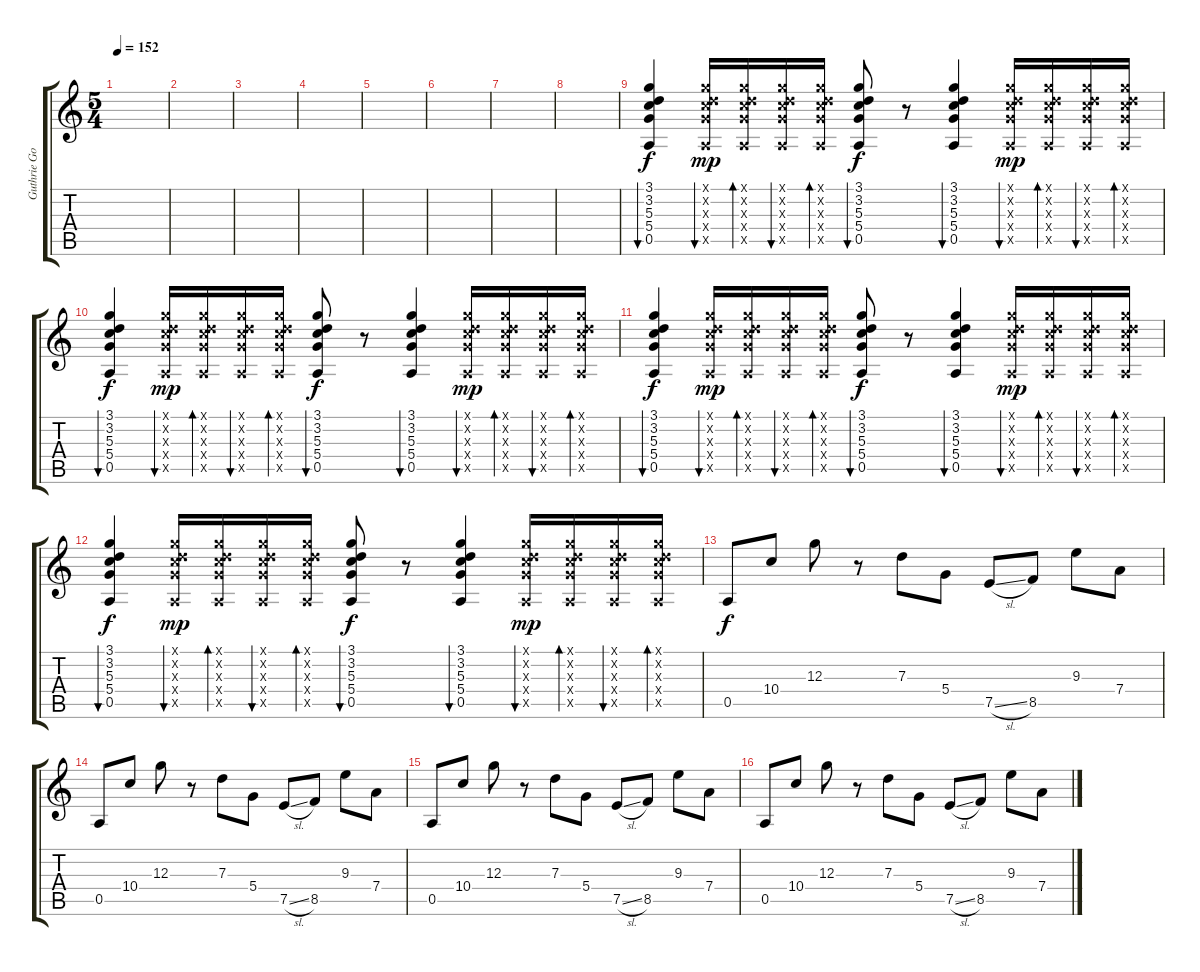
\track ("Guthrie Govan" "Guthrie Go") {instrument overdrivenguitar}
\staff {score tabs}
\tuning (E4 B3 G3 D3 A2 E2) {hide}
\ts (5 4)
\tempo 152
\clef g2
\ks c
|
|
|
|
|
|
|
|
(3.1 3.2 5.3 5.4 0.5).4{bu 60} (3.1{x} 3.2{x} 5.3{x} 5.4{x} 0.5{x}).16{bu 60 dy mp} (3.1{x} 3.2{x} 5.3{x} 5.4{x} 0.5{x}).16{bd 120} (3.1{x} 3.2{x} 5.3{x} 5.4{x} 0.5{x}).16{bu 60} (3.1{x} 3.2{x} 5.3{x} 5.4{x} 0.5{x}).16{bd 120} (3.1 3.2 5.3 5.4 0.5).8{bu 60 dy f} r.8 (3.1 3.2 5.3 5.4 0.5).4{bu 60} (3.1{x} 3.2{x} 5.3{x} 5.4{x} 0.5{x}).16{bu 60 dy mp} (3.1{x} 3.2{x} 5.3{x} 5.4{x} 0.5{x}).16{bd 120} (3.1{x} 3.2{x} 5.3{x} 5.4{x} 0.5{x}).16{bu 60} (3.1{x} 3.2{x} 5.3{x} 5.4{x} 0.5{x}).16{bd 120} |
(3.1 3.2 5.3 5.4 0.5).4{bu 60 dy f} (3.1{x} 3.2{x} 5.3{x} 5.4{x} 0.5{x}).16{bu 60 dy mp} (3.1{x} 3.2{x} 5.3{x} 5.4{x} 0.5{x}).16{bd 120} (3.1{x} 3.2{x} 5.3{x} 5.4{x} 0.5{x}).16{bu 60} (3.1{x} 3.2{x} 5.3{x} 5.4{x} 0.5{x}).16{bd 120} (3.1 3.2 5.3 5.4 0.5).8{bu 60 dy f} r.8 (3.1 3.2 5.3 5.4 0.5).4{bu 60} (3.1{x} 3.2{x} 5.3{x} 5.4{x} 0.5{x}).16{bu 60 dy mp} (3.1{x} 3.2{x} 5.3{x} 5.4{x} 0.5{x}).16{bd 120} (3.1{x} 3.2{x} 5.3{x} 5.4{x} 0.5{x}).16{bu 60} (3.1{x} 3.2{x} 5.3{x} 5.4{x} 0.5{x}).16{bd 120} |
(3.1 3.2 5.3 5.4 0.5).4{bu 60 dy f} (3.1{x} 3.2{x} 5.3{x} 5.4{x} 0.5{x}).16{bu 60 dy mp} (3.1{x} 3.2{x} 5.3{x} 5.4{x} 0.5{x}).16{bd 120} (3.1{x} 3.2{x} 5.3{x} 5.4{x} 0.5{x}).16{bu 60} (3.1{x} 3.2{x} 5.3{x} 5.4{x} 0.5{x}).16{bd 120} (3.1 3.2 5.3 5.4 0.5).8{bu 60 dy f} r.8 (3.1 3.2 5.3 5.4 0.5).4{bu 60} (3.1{x} 3.2{x} 5.3{x} 5.4{x} 0.5{x}).16{bu 60 dy mp} (3.1{x} 3.2{x} 5.3{x} 5.4{x} 0.5{x}).16{bd 120} (3.1{x} 3.2{x} 5.3{x} 5.4{x} 0.5{x}).16{bu 60} (3.1{x} 3.2{x} 5.3{x} 5.4{x} 0.5{x}).16{bd 120} |
(3.1 3.2 5.3 5.4 0.5).4{bu 60 dy f} (3.1{x} 3.2{x} 5.3{x} 5.4{x} 0.5{x}).16{bu 60 dy mp} (3.1{x} 3.2{x} 5.3{x} 5.4{x} 0.5{x}).16{bd 120} (3.1{x} 3.2{x} 5.3{x} 5.4{x} 0.5{x}).16{bu 60} (3.1{x} 3.2{x} 5.3{x} 5.4{x} 0.5{x}).16{bd 120} (3.1 3.2 5.3 5.4 0.5).8{bu 60 dy f} r.8 (3.1 3.2 5.3 5.4 0.5).4{bu 60} (3.1{x} 3.2{x} 5.3{x} 5.4{x} 0.5{x}).16{bu 60 dy mp} (3.1{x} 3.2{x} 5.3{x} 5.4{x} 0.5{x}).16{bd 120} (3.1{x} 3.2{x} 5.3{x} 5.4{x} 0.5{x}).16{bu 60} (3.1{x} 3.2{x} 5.3{x} 5.4{x} 0.5{x}).16{bd 120} |
0.5.8{dy f} 10.4.8 12.3.8 r.8 7.3.8 5.4.8 7.5{sl}.8 8.5.8 9.3.8 7.4.8 |
0.5.8 10.4.8 12.3.8 r.8 7.3.8 5.4.8 7.5{sl}.8 8.5.8 9.3.8 7.4.8 |
0.5.8 10.4.8 12.3.8 r.8 7.3.8 5.4.8 7.5{sl}.8 8.5.8 9.3.8 7.4.8 |
0.5.8 10.4.8 12.3.8 r.8 7.3.8 5.4.8 7.5{sl}.8 8.5.8 9.3.8 7.4.8
